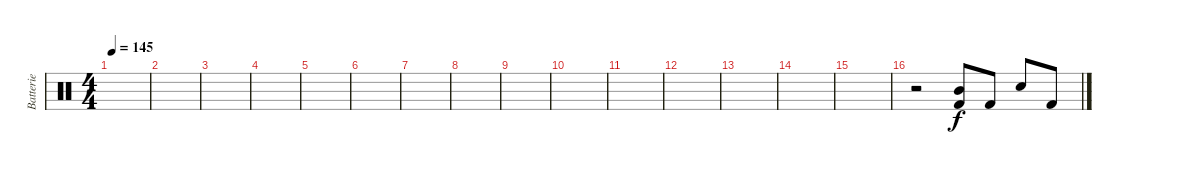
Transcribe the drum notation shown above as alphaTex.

\track ("Batterie" "Batterie") {instrument percussion}
\staff {score}
\articulation defaults
\ts (4 4)
\tempo 145
\clef neutral
\ks c
|
|
|
|
|
|
|
|
|
|
|
|
|
|
|
r.2 ("Mid Tom (hit)" "Kick (hit) 2").8 "Kick (hit) 2".8{dy f} "Electric Snare (hit)".8 "Kick (hit) 2".8
